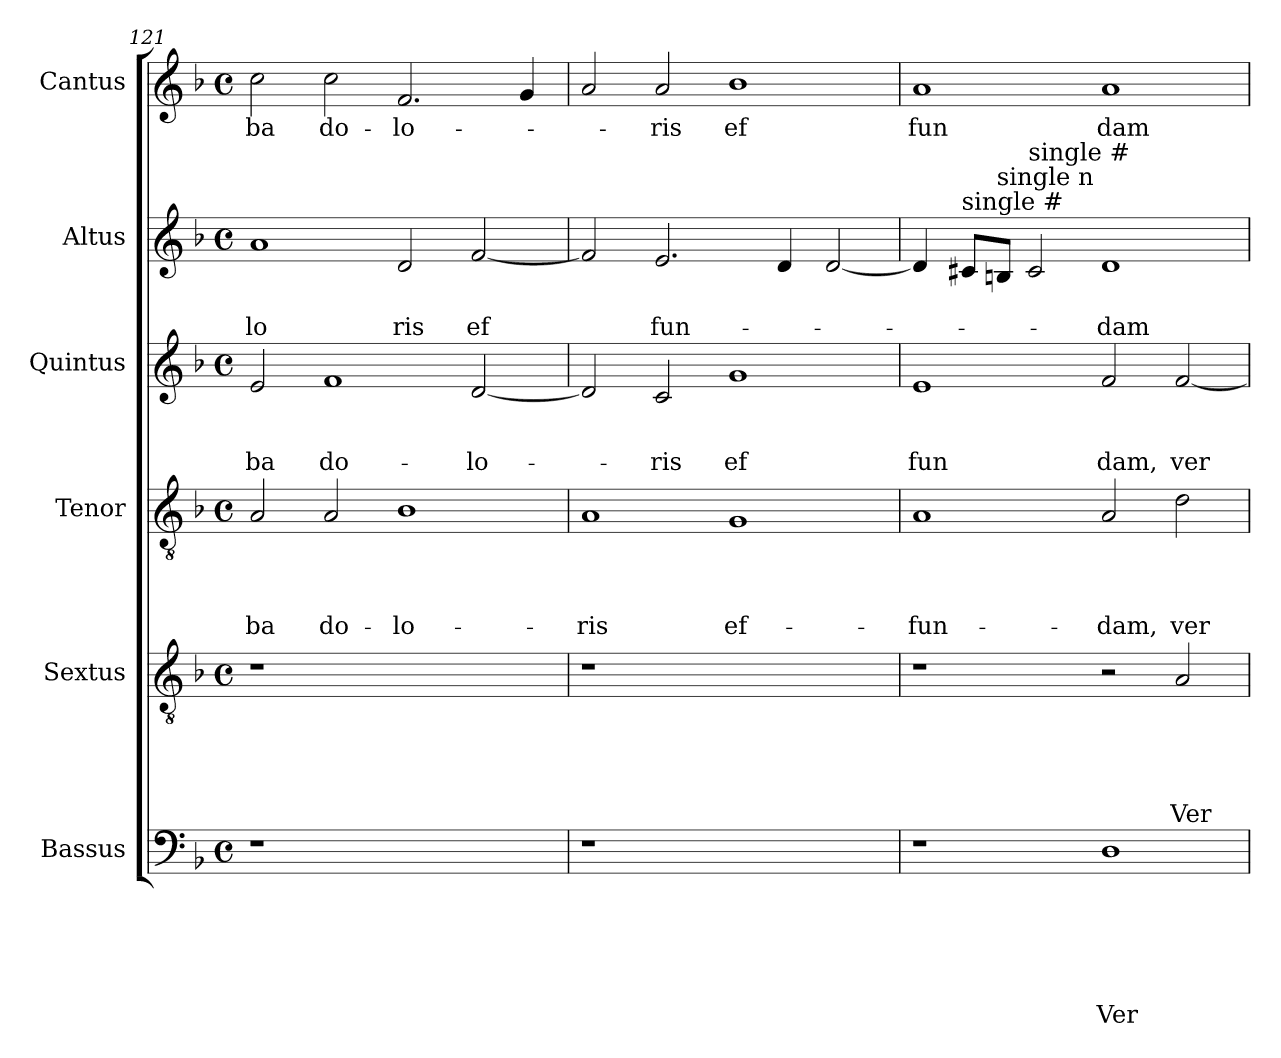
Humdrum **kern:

**kern	**text	**text	**text	**text	**text	**text	**kern	**text	**text	**text	**text	**text	**kern	**text	**text	**text	**text	**kern	**text	**text	**text	**kern	**text	**text	**kern	**text
*part6	*part6	*part6	*part6	*part6	*part6	*part6	*part5	*part5	*part5	*part5	*part5	*part5	*part4	*part4	*part4	*part4	*part4	*part3	*part3	*part3	*part3	*part2	*part2	*part2	*part1	*part1
*staff6	*staff6	*staff6	*staff6	*staff6	*staff6	*staff6	*staff5	*staff5	*staff5	*staff5	*staff5	*staff5	*staff4	*staff4	*staff4	*staff4	*staff4	*staff3	*staff3	*staff3	*staff3	*staff2	*staff2	*staff2	*staff1	*staff1
*I"Bassus	*	*	*	*	*	*	*I"Sextus	*	*	*	*	*	*I"Tenor	*	*	*	*	*I"Quintus	*	*	*	*I"Altus	*	*	*I"Cantus	*
*I'Bassus	*	*	*	*	*	*	*I'Sextus	*	*	*	*	*	*I'Tenor	*	*	*	*	*I'Quintus	*	*	*	*I'Altus	*	*	*I'Cantus	*
*clefF4	*	*	*	*	*	*	*clefGv2	*	*	*	*	*	*clefGv2	*	*	*	*	*clefG2	*	*	*	*clefG2	*	*	*clefG2	*
*k[b-]	*	*	*	*	*	*	*k[b-]	*	*	*	*	*	*k[b-]	*	*	*	*	*k[b-]	*	*	*	*k[b-]	*	*	*k[b-]	*
*F:	*	*	*	*	*	*	*F:	*	*	*	*	*	*F:	*	*	*	*	*F:	*	*	*	*F:	*	*	*F:	*
*M4/4	*	*	*	*	*	*	*M4/4	*	*	*	*	*	*M4/4	*	*	*	*	*M4/4	*	*	*	*M4/4	*	*	*M4/4	*
*met(c)	*	*	*	*	*	*	*met(c)	*	*	*	*	*	*met(c)	*	*	*	*	*met(c)	*	*	*	*met(c)	*	*	*met(c)	*
=121	=121	=121	=121	=121	=121	=121	=121	=121	=121	=121	=121	=121	=121	=121	=121	=121	=121	=121	=121	=121	=121	=121	=121	=121	=121	=121
!	!	!	!	!	!	!	!	!	!	!	!	!	!	!	!	!	!LO:LY:b	!	!	!	!LO:LY:b	!	!	!LO:LY:b	!	!LO:LY:b
1r	.	.	.	.	.	.	1r	.	.	.	.	.	2A/	.	.	.	-ba	2e/	.	.	-ba	1a	.	lo	2cc\	-ba
!	!	!	!	!	!	!	!	!	!	!	!	!	!	!	!	!	!LO:LY:b	!	!	!	!LO:LY:b	!	!	!	!	!LO:LY:b
.	.	.	.	.	.	.	.	.	.	.	.	.	2A/	.	.	.	do-	1f	.	.	do-	.	.	.	2cc\	do-
!	!	!	!	!	!	!	!	!	!	!	!	!	!	!	!	!	!LO:LY:b	!	!	!	!	!	!	!LO:LY:b	!	!LO:LY:b
1ryy	.	.	.	.	.	.	1ryy	.	.	.	.	.	1B-	.	.	.	-lo-	.	.	.	.	2d/	.	ris	2.f/	-lo-
!	!	!	!	!	!	!	!	!	!	!	!	!	!	!	!	!	!	!	!	!	!LO:LY:b	!	!	!LO:LY:b	!	!
.	.	.	.	.	.	.	.	.	.	.	.	.	.	.	.	.	.	[<2d/	.	.	-lo-	[<2f/	.	ef	.	.
.	.	.	.	.	.	.	.	.	.	.	.	.	.	.	.	.	.	.	.	.	.	.	.	.	4g/	.
!!LO:LB:g=z
=122!	=122!	=122!	=122!	=122!	=122!	=122!	=122!	=122!	=122!	=122!	=122!	=122!	=122!	=122!	=122!	=122!	=122!	=122!	=122!	=122!	=122!	=122!	=122!	=122!	=122!	=122!
!	!	!	!	!	!	!	!	!	!	!	!	!	!	!	!	!	!LO:LY:b	!	!	!	!	!	!	!	!	!
1r	.	.	.	.	.	.	1r	.	.	.	.	.	1A	.	.	.	-ris	2d/]	.	.	.	2f/]	.	.	2a/	.
!	!	!	!	!	!	!	!	!	!	!	!	!	!	!	!	!	!	!	!	!	!LO:LY:b	!	!	!LO:LY:b	!	!LO:LY:b
.	.	.	.	.	.	.	.	.	.	.	.	.	.	.	.	.	.	2c/	.	.	-ris	2.e/	.	fun-	2a/	-ris
!	!	!	!	!	!	!	!	!	!	!	!	!	!	!	!	!	!LO:LY:b	!	!	!	!LO:LY:b	!	!	!	!	!LO:LY:b
1ryy	.	.	.	.	.	.	1ryy	.	.	.	.	.	1G	.	.	.	ef-	1g	.	.	ef	.	.	.	1b-	ef
.	.	.	.	.	.	.	.	.	.	.	.	.	.	.	.	.	.	.	.	.	.	4d/	.	.	.	.
.	.	.	.	.	.	.	.	.	.	.	.	.	.	.	.	.	.	.	.	.	.	[<2d/	.	.	.	.
=123!	=123!	=123!	=123!	=123!	=123!	=123!	=123!	=123!	=123!	=123!	=123!	=123!	=123!	=123!	=123!	=123!	=123!	=123!	=123!	=123!	=123!	=123!	=123!	=123!	=123!	=123!
!	!	!	!	!	!	!	!	!	!	!	!	!	!	!	!	!	!LO:LY:b	!	!	!	!LO:LY:b	!	!	!	!	!LO:LY:b
1r	.	.	.	.	.	.	1r	.	.	.	.	.	1A	.	.	.	-fun-	1e	.	.	fun	4d/]	.	.	1a	fun
!	!	!	!	!	!	!	!	!	!	!	!	!	!	!	!	!	!	!	!	!	!	!LO:TX:a:t=single #	!	!	!	!
.	.	.	.	.	.	.	.	.	.	.	.	.	.	.	.	.	.	.	.	.	.	8c#/L	.	.	.	.
!	!	!	!	!	!	!	!	!	!	!	!	!	!	!	!	!	!	!	!	!	!	!LO:TX:a:t=single n	!	!	!	!
.	.	.	.	.	.	.	.	.	.	.	.	.	.	.	.	.	.	.	.	.	.	8B/J	.	.	.	.
!	!	!	!	!	!	!	!	!	!	!	!	!	!	!	!	!	!	!	!	!	!	!LO:TX:a:t=single #	!	!	!	!
.	.	.	.	.	.	.	.	.	.	.	.	.	.	.	.	.	.	.	.	.	.	2c#/	.	.	.	.
!	!	!	!	!	!	!LO:LY:b	!	!	!	!	!	!	!	!	!	!	!LO:LY:b	!	!	!	!LO:LY:b	!	!	!LO:LY:b	!	!LO:LY:b
1D	.	.	.	.	.	Ver-	2r	.	.	.	.	.	2A/	.	.	.	-dam,	2f/	.	.	dam,	1d	.	-dam	1a	dam
!	!	!	!	!	!	!	!	!	!	!	!	!LO:LY:b	!	!	!	!	!LO:LY:b	!	!	!	!LO:LY:b	!	!	!	!	!
.	.	.	.	.	.	.	2A/	.	.	.	.	Ver	2d\	.	.	.	ver-	[<2f/	.	.	ver	.	.	.	.	.
=!	=!	=!	=!	=!	=!	=!	=!	=!	=!	=!	=!	=!	=!	=!	=!	=!	=!	=!	=!	=!	=!	=!	=!	=!	=!	=!
*-	*-	*-	*-	*-	*-	*-	*-	*-	*-	*-	*-	*-	*-	*-	*-	*-	*-	*-	*-	*-	*-	*-	*-	*-	*-	*-
